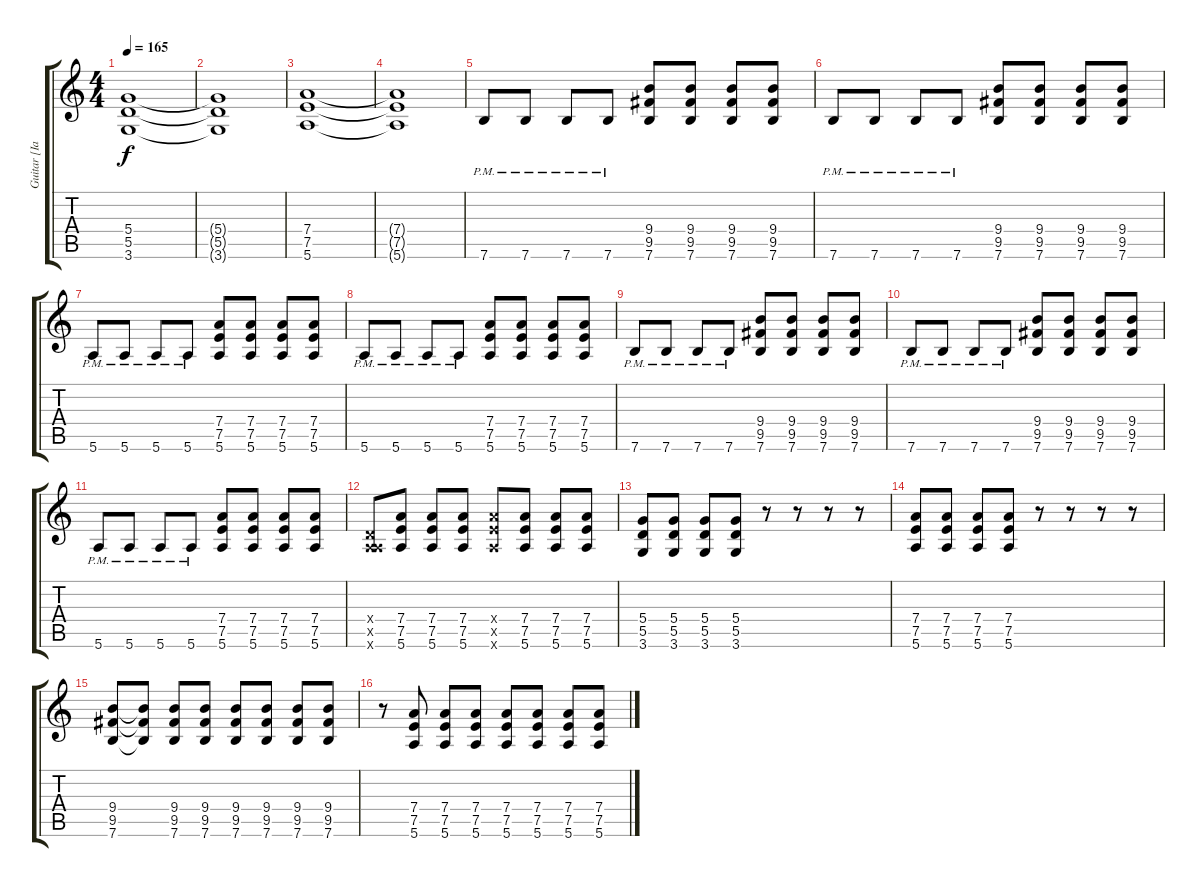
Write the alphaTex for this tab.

\track ("Guitar [Ian Houcharuk]" "Guitar [Ia") {instrument distortionguitar}
\staff {score tabs}
\tuning (E4 B3 G3 D3 A2 E2) {hide}
\ts (4 4)
\tempo 165
\clef g2
\ks c
(5.4 5.5 3.6).1{dy f} |
(5.4{t} 5.5{t} 3.6{t}).1 |
(7.4 7.5 5.6).1 |
(7.4{t} 7.5{t} 5.6{t}).1 |
7.6{pm}.8 7.6{pm}.8 7.6{pm}.8 7.6{pm}.8 (9.4 9.5 7.6).8 (9.4 9.5 7.6).8 (9.4 9.5 7.6).8 (9.4 9.5 7.6).8 |
7.6{pm}.8 7.6{pm}.8 7.6{pm}.8 7.6{pm}.8 (9.4 9.5 7.6).8 (9.4 9.5 7.6).8 (9.4 9.5 7.6).8 (9.4 9.5 7.6).8 |
5.6{pm}.8 5.6{pm}.8 5.6{pm}.8 5.6{pm}.8 (7.4 7.5 5.6).8 (7.4 7.5 5.6).8 (7.4 7.5 5.6).8 (7.4 7.5 5.6).8 |
5.6{pm}.8 5.6{pm}.8 5.6{pm}.8 5.6{pm}.8 (7.4 7.5 5.6).8 (7.4 7.5 5.6).8 (7.4 7.5 5.6).8 (7.4 7.5 5.6).8 |
7.6{pm}.8 7.6{pm}.8 7.6{pm}.8 7.6{pm}.8 (9.4 9.5 7.6).8 (9.4 9.5 7.6).8 (9.4 9.5 7.6).8 (9.4 9.5 7.6).8 |
7.6{pm}.8 7.6{pm}.8 7.6{pm}.8 7.6{pm}.8 (9.4 9.5 7.6).8 (9.4 9.5 7.6).8 (9.4 9.5 7.6).8 (9.4 9.5 7.6).8 |
5.6{pm}.8 5.6{pm}.8 5.6{pm}.8 5.6{pm}.8 (7.4 7.5 5.6).8 (7.4 7.5 5.6).8 (7.4 7.5 5.6).8 (7.4 7.5 5.6).8 |
(0.4{x} 0.5{x} 5.6{x}).8 (7.4 7.5 5.6).8 (7.4 7.5 5.6).8 (7.4 7.5 5.6).8 (7.4{x} 7.5{x} 5.6{x}).8 (7.4 7.5 5.6).8 (7.4 7.5 5.6).8 (7.4 7.5 5.6).8 |
(5.4 5.5 3.6).8 (5.4 5.5 3.6).8 (5.4 5.5 3.6).8 (5.4 5.5 3.6).8 r.8 r.8 r.8 r.8 |
(7.4 7.5 5.6).8 (7.4 7.5 5.6).8 (7.4 7.5 5.6).8 (7.4 7.5 5.6).8 r.8 r.8 r.8 r.8 |
(9.4 9.5 7.6).8 (9.4{t} 9.5{t} 7.6{t}).8 (9.4 9.5 7.6).8 (9.4 9.5 7.6).8 (9.4 9.5 7.6).8 (9.4 9.5 7.6).8 (9.4 9.5 7.6).8 (9.4 9.5 7.6).8 |
r.8 (7.4 7.5 5.6).8 (7.4 7.5 5.6).8 (7.4 7.5 5.6).8 (7.4 7.5 5.6).8 (7.4 7.5 5.6).8 (7.4 7.5 5.6).8 (7.4 7.5 5.6).8
